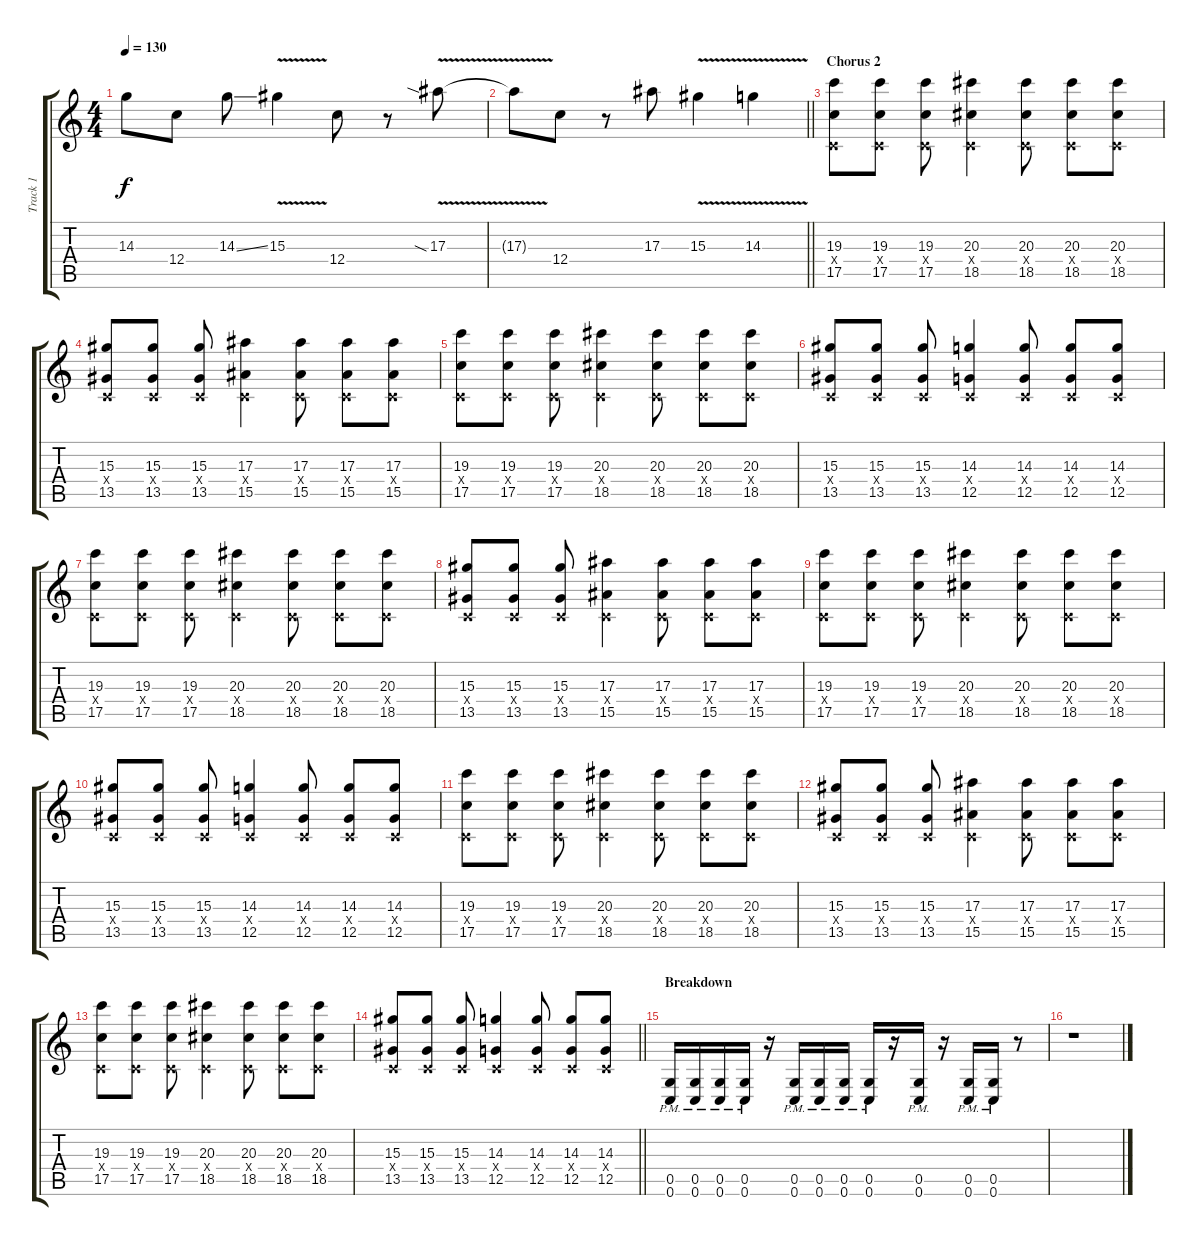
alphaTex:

\track ("Track 1" "Track 1") {instrument overdrivenguitar}
\staff {score tabs}
\tuning (D4 A3 F3 C3 G2 C2) {hide}
\ts (4 4)
\tempo 130
\clef g2
\ks c
14.3.8{dy f} 12.4.8 14.3{ss}.8 15.3{v}.4 12.4.8 r.8 17.3{v sia}.8 |
\barLineRight lightlight
17.3{t}.8 12.4.8 r.8 17.3.8 15.3{v}.4 14.3{v}.4 |
\section ("" "Chorus 2")
(19.3 0.4{x} 17.5).8 (19.3 0.4{x} 17.5).8 (19.3 0.4{x} 17.5).8 (20.3 0.4{x} 18.5).4 (20.3 0.4{x} 18.5).8 (20.3 0.4{x} 18.5).8 (20.3 0.4{x} 18.5).8 |
(15.3 0.4{x} 13.5).8 (15.3 0.4{x} 13.5).8 (15.3 0.4{x} 13.5).8 (17.3 0.4{x} 15.5).4 (17.3 0.4{x} 15.5).8 (17.3 0.4{x} 15.5).8 (17.3 0.4{x} 15.5).8 |
(19.3 0.4{x} 17.5).8 (19.3 0.4{x} 17.5).8 (19.3 0.4{x} 17.5).8 (20.3 0.4{x} 18.5).4 (20.3 0.4{x} 18.5).8 (20.3 0.4{x} 18.5).8 (20.3 0.4{x} 18.5).8 |
(15.3 0.4{x} 13.5).8 (15.3 0.4{x} 13.5).8 (15.3 0.4{x} 13.5).8 (14.3 0.4{x} 12.5).4 (14.3 0.4{x} 12.5).8 (14.3 0.4{x} 12.5).8 (14.3 0.4{x} 12.5).8 |
(19.3 0.4{x} 17.5).8 (19.3 0.4{x} 17.5).8 (19.3 0.4{x} 17.5).8 (20.3 0.4{x} 18.5).4 (20.3 0.4{x} 18.5).8 (20.3 0.4{x} 18.5).8 (20.3 0.4{x} 18.5).8 |
(15.3 0.4{x} 13.5).8 (15.3 0.4{x} 13.5).8 (15.3 0.4{x} 13.5).8 (17.3 0.4{x} 15.5).4 (17.3 0.4{x} 15.5).8 (17.3 0.4{x} 15.5).8 (17.3 0.4{x} 15.5).8 |
(19.3 0.4{x} 17.5).8 (19.3 0.4{x} 17.5).8 (19.3 0.4{x} 17.5).8 (20.3 0.4{x} 18.5).4 (20.3 0.4{x} 18.5).8 (20.3 0.4{x} 18.5).8 (20.3 0.4{x} 18.5).8 |
(15.3 0.4{x} 13.5).8 (15.3 0.4{x} 13.5).8 (15.3 0.4{x} 13.5).8 (14.3 0.4{x} 12.5).4 (14.3 0.4{x} 12.5).8 (14.3 0.4{x} 12.5).8 (14.3 0.4{x} 12.5).8 |
(19.3 0.4{x} 17.5).8 (19.3 0.4{x} 17.5).8 (19.3 0.4{x} 17.5).8 (20.3 0.4{x} 18.5).4 (20.3 0.4{x} 18.5).8 (20.3 0.4{x} 18.5).8 (20.3 0.4{x} 18.5).8 |
(15.3 0.4{x} 13.5).8 (15.3 0.4{x} 13.5).8 (15.3 0.4{x} 13.5).8 (17.3 0.4{x} 15.5).4 (17.3 0.4{x} 15.5).8 (17.3 0.4{x} 15.5).8 (17.3 0.4{x} 15.5).8 |
(19.3 0.4{x} 17.5).8 (19.3 0.4{x} 17.5).8 (19.3 0.4{x} 17.5).8 (20.3 0.4{x} 18.5).4 (20.3 0.4{x} 18.5).8 (20.3 0.4{x} 18.5).8 (20.3 0.4{x} 18.5).8 |
\barLineRight lightlight
(15.3 0.4{x} 13.5).8 (15.3 0.4{x} 13.5).8 (15.3 0.4{x} 13.5).8 (14.3 0.4{x} 12.5).4 (14.3 0.4{x} 12.5).8 (14.3 0.4{x} 12.5).8 (14.3 0.4{x} 12.5).8 |
\section ("" "Breakdown")
(0.5{pm} 0.6{pm}).16 (0.5{pm} 0.6{pm}).16 (0.5{pm} 0.6{pm}).16 (0.5{pm} 0.6{pm}).16 r.16 (0.5{pm} 0.6{pm}).16 (0.5{pm} 0.6{pm}).16 (0.5{pm} 0.6{pm}).16 (0.5{pm} 0.6{pm}).16 r.16 (0.5{pm} 0.6{pm}).16 r.16 (0.5{pm} 0.6{pm}).16 (0.5{pm} 0.6{pm}).16 r.8 |
r.1
